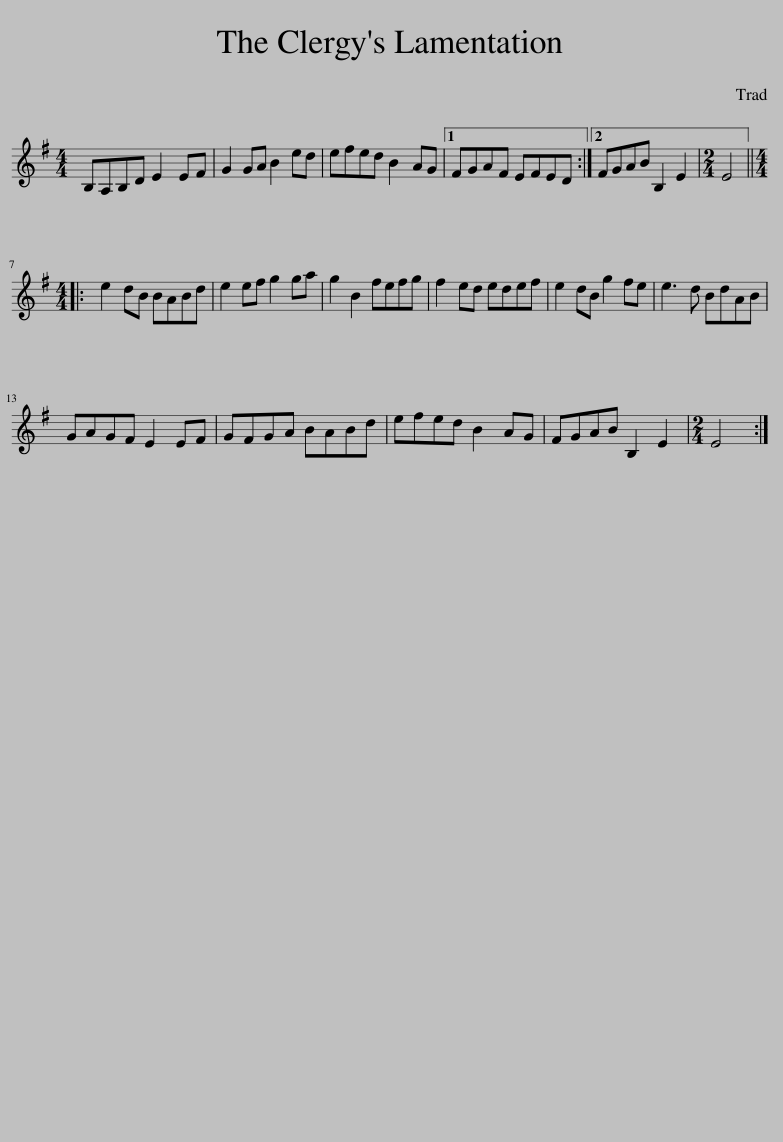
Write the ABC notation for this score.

X:1
L:1/8
M:4/4
I:linebreak $
K:Emin
V:1 treble
V:1
 B,A,B,D E2 EF | G2 GA B2 ed | efed B2 AG |1 FGAF EFED :|2 FGAB B,2 E2 | %5
[M:2/4] E4 |:$[M:4/4] e2 dB BABd | e2 ef g2 ga | g2 B2 fefg | f2 ed edef | %10
 e2 dB g2 fe | e3 d BdAB |$ GAGF E2 EF | GFGA BABd | efed B2 AG | %15
 FGAB B,2 E2 |[M:2/4] E4 :| %17
